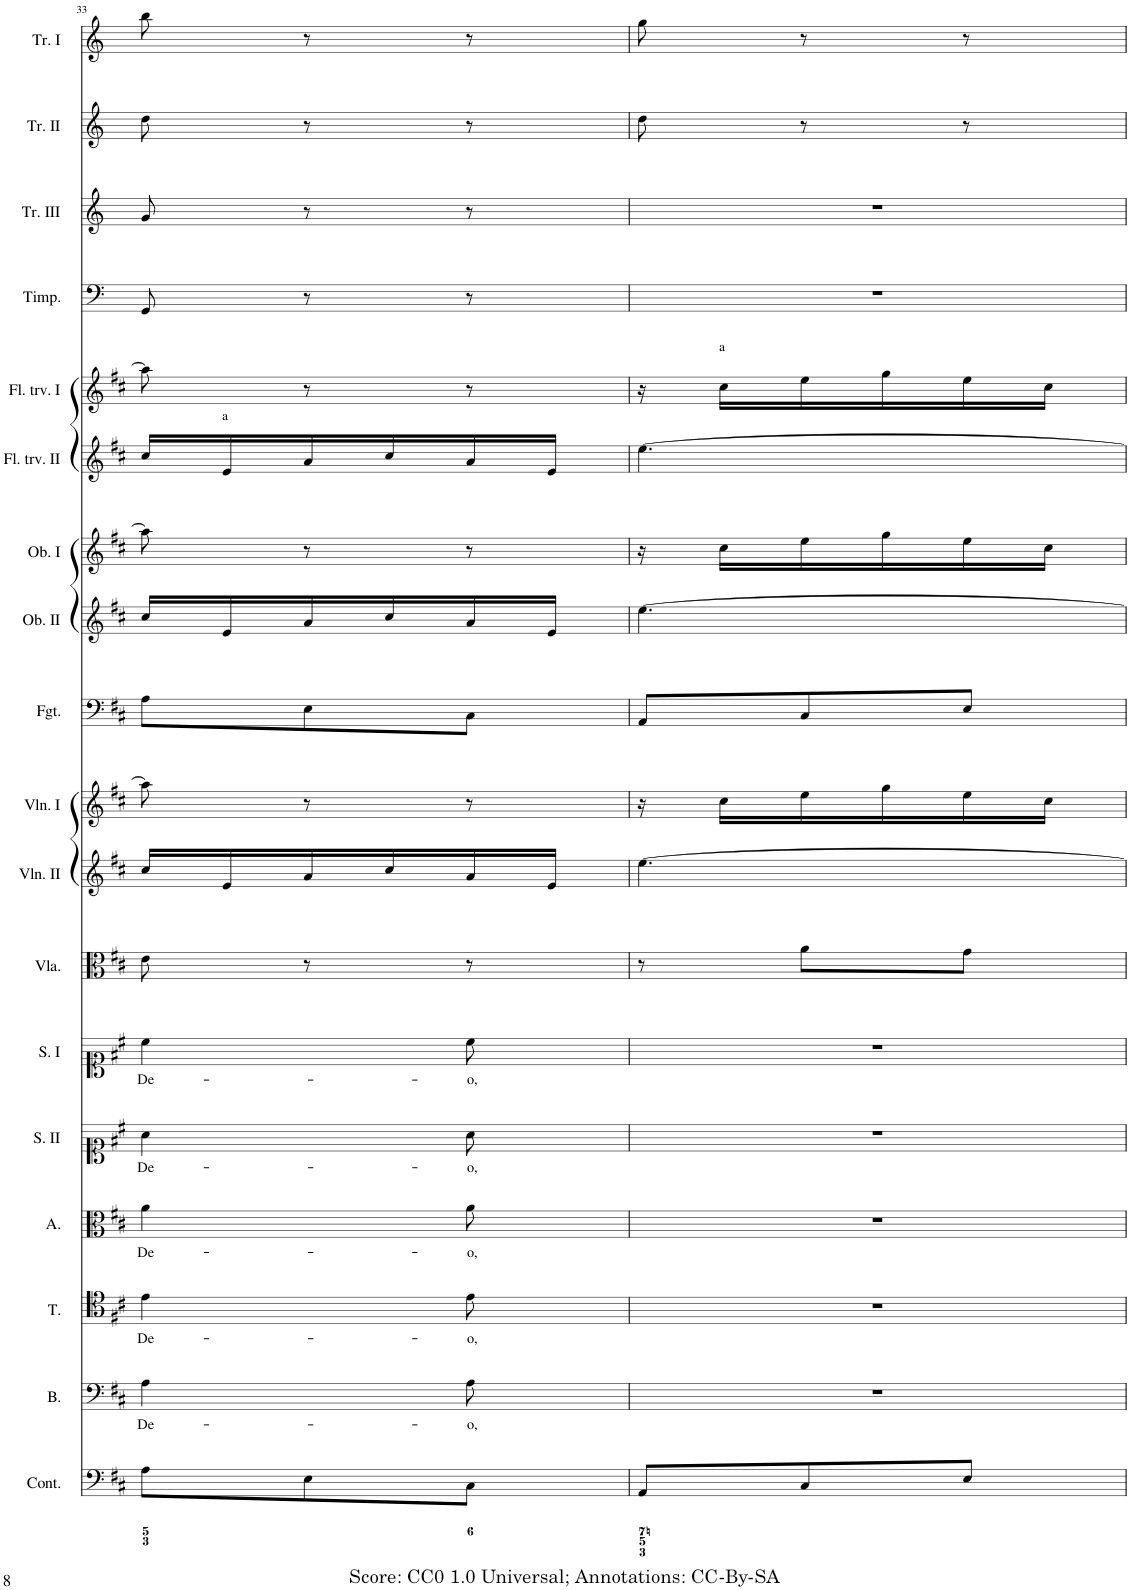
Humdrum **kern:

**kern	**kern	**kern	**text	**kern	**text	**kern	**text	**kern	**text	**kern	**text	**kern	**kern	**kern	**kern	**kern	**kern	**kern	**kern	**kern	**kern	**kern	**kern
*part19	*part18	*part17	*part17	*part16	*part16	*part15	*part15	*part14	*part14	*part13	*part13	*part12	*part11	*part10	*part9	*part8	*part7	*part6	*part5	*part4	*part3	*part2	*part1
*staff19	*staff18	*staff17	*staff17	*staff16	*staff16	*staff15	*staff15	*staff14	*staff14	*staff13	*staff13	*staff12	*staff11	*staff10	*staff9	*staff8	*staff7	*staff6	*staff5	*staff4	*staff3	*staff2	*staff1
*I"Continuo	*I"Continuo	*I"Basso	*	*I"Tenore	*	*I"Alto	*	*I"Soprano II	*	*I"Soprano I	*	*I"Viola	*I"Violino II	*I"Violino I	*I"Fagotti	*I"Oboe II	*I"Oboe I	*I"Flauto traverso II	*I"Flauto traverso I	*I"Timpani	*I"Tromba III	*I"Tromba II	*I"Tromba I
*I'Cont.	*I'Cont.	*I'B.	*	*I'T.	*	*I'A.	*	*I'S. II	*	*I'S. I	*	*I'Vla.	*I'Vln. II	*I'Vln. I	*I'Fgt.	*I'Ob. II	*I'Ob. I	*I'Fl. trv. II	*I'Fl. trv. I	*I'Timp.	*I'Tr. III	*I'Tr. II	*I'Tr. I
!!LO:PB:g=z
*clefF4	*clefF4	*clefF4	*	*clefC4	*	*clefC3	*	*clefC1	*	*clefC1	*	*clefC3	*clefG2	*clefG2	*clefF4	*clefG2	*clefG2	*clefG2	*clefG2	*clefF4	*clefG2	*clefG2	*clefG2
*	*	*	*	*	*	*	*	*	*	*	*	*	*	*	*	*	*	*	*	*Trd-1c-2	*Trd-1c-2	*Trd-1c-2	*Trd-1c-2
*k[f#c#]	*k[f#c#]	*k[f#c#]	*	*k[f#c#]	*	*k[f#c#]	*	*k[f#c#]	*	*k[f#c#]	*	*k[f#c#]	*k[f#c#]	*k[f#c#]	*k[f#c#]	*k[f#c#]	*k[f#c#]	*k[f#c#]	*k[f#c#]	*k[]	*k[]	*k[]	*k[]
*M3/8	*M3/8	*M3/8	*	*M3/8	*	*M3/8	*	*M3/8	*	*M3/8	*	*M3/8	*M3/8	*M3/8	*M3/8	*M3/8	*M3/8	*M3/8	*M3/8	*M3/8	*M3/8	*M3/8	*M3/8
=33	=33	=33	=33	=33	=33	=33	=33	=33	=33	=33	=33	=33	=33	=33	=33	=33	=33	=33	=33	=33	=33	=33	=33
!	!	!	!LO:LY:b	!	!LO:LY:b	!	!LO:LY:b	!	!LO:LY:b	!	!LO:LY:b	!	!	!	!	!	!	!	!	!	!	!	!
8A\L	8A\L	4A\	De-	4e\	De-	4a\	De-	4a\	De-	4cc#\	De-	8e\	16cc#/LL	8aa\]	8A\L	16cc#/LL	8aa\]	16cc#/LL	8aa\]	8GG/	8g/	8dd\	8bb\
!	!	!	!	!	!	!	!	!	!	!	!	!	!	!	!	!	!	!LO:TX:a:t=a	!	!	!	!	!
.	.	.	.	.	.	.	.	.	.	.	.	.	16e/	.	.	16e/	.	16e/	.	.	.	.	.
8E\	8E\	.	.	.	.	.	.	.	.	.	.	8r	16a/	8r	8E\	16a/	8r	16a/	8r	8r	8r	8r	8r
.	.	.	.	.	.	.	.	.	.	.	.	.	16cc#/	.	.	16cc#/	.	16cc#/	.	.	.	.	.
!	!	!	!LO:LY:b	!	!LO:LY:b	!	!LO:LY:b	!	!LO:LY:b	!	!LO:LY:b	!	!	!	!	!	!	!	!	!	!	!	!
8C#\J	8C#\J	8A\	-o,	8e\	-o,	8a\	-o,	8a\	-o,	8cc#\	-o,	8r	16a/	8r	8C#\J	16a/	8r	16a/	8r	8r	8r	8r	8r
.	.	.	.	.	.	.	.	.	.	.	.	.	16e/JJ	.	.	16e/JJ	.	16e/JJ	.	.	.	.	.
=34	=34	=34	=34	=34	=34	=34	=34	=34	=34	=34	=34	=34	=34	=34	=34	=34	=34	=34	=34	=34	=34	=34	=34
8AA/L	8AA/L	4.r	.	4.r	.	4.r	.	4.r	.	4.r	.	8r	[4.ee\	16r	8AA/L	[4.ee\	16r	[4.ee\	16r	4.r	4.r	8dd\	8gg\
!	!	!	!	!	!	!	!	!	!	!	!	!	!	!	!	!	!	!	!LO:TX:a:t=a	!	!	!	!
.	.	.	.	.	.	.	.	.	.	.	.	.	.	16cc#\LL	.	.	16cc#\LL	.	16cc#\LL	.	.	.	.
8C#/	8C#/	.	.	.	.	.	.	.	.	.	.	8a\L	.	16ee\	8C#/	.	16ee\	.	16ee\	.	.	8r	8r
.	.	.	.	.	.	.	.	.	.	.	.	.	.	16gg\	.	.	16gg\	.	16gg\	.	.	.	.
8E/J	8E/J	.	.	.	.	.	.	.	.	.	.	8g\J	.	16ee\	8E/J	.	16ee\	.	16ee\	.	.	8r	8r
.	.	.	.	.	.	.	.	.	.	.	.	.	.	16cc#\JJ	.	.	16cc#\JJ	.	16cc#\JJ	.	.	.	.
=	=	=	=	=	=	=	=	=	=	=	=	=	=	=	=	=	=	=	=	=	=	=	=
*-	*-	*-	*-	*-	*-	*-	*-	*-	*-	*-	*-	*-	*-	*-	*-	*-	*-	*-	*-	*-	*-	*-	*-
